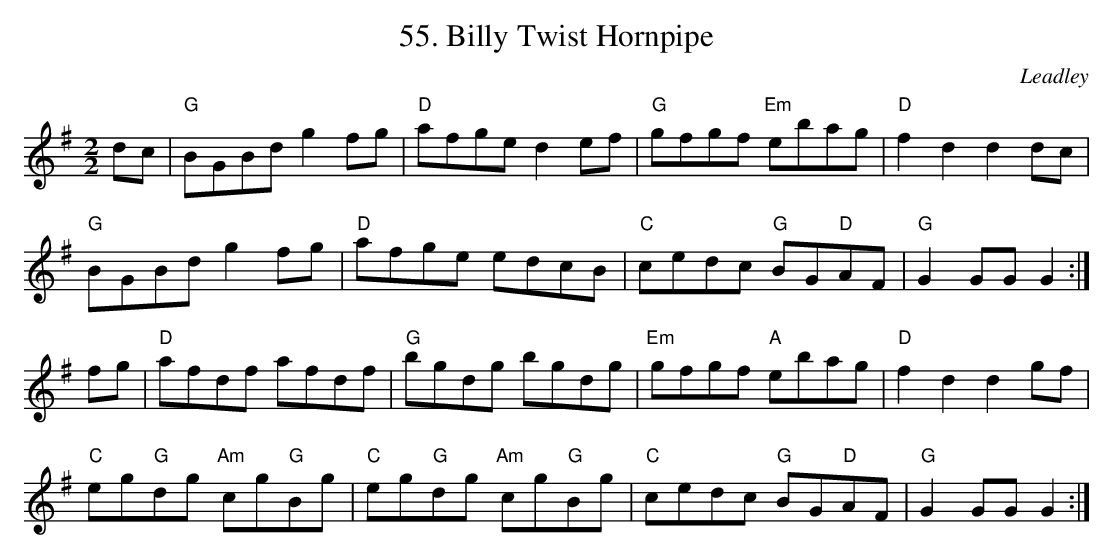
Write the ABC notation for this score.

X:1
T:55. Billy Twist Hornpipe
C:Leadley
L:1/8
M:2/2
K:G
 dc | "G"BGBd g2 fg | "D"afge d2 ef | "G"gfgf "Em"ebag | "D"f2 d2 d2 dc |$ %5
 "G"BGBd g2 fg | "D"afge edcB | "C"cedc "G"BG"D"AF | "G"G2 GG G2 :|$ fg | "D"afdf afdf | "G"bgdg bgdg | "Em"gfgf "A"ebag | %13
 "D"f2 d2 d2 gf |$ "C"eg"G"dg "Am"cg"G"Bg | "C"eg"G"dg "Am"cg"G"Bg | "C"cedc "G"BG"D"AF | "G"G2 GG G2 :| %18
